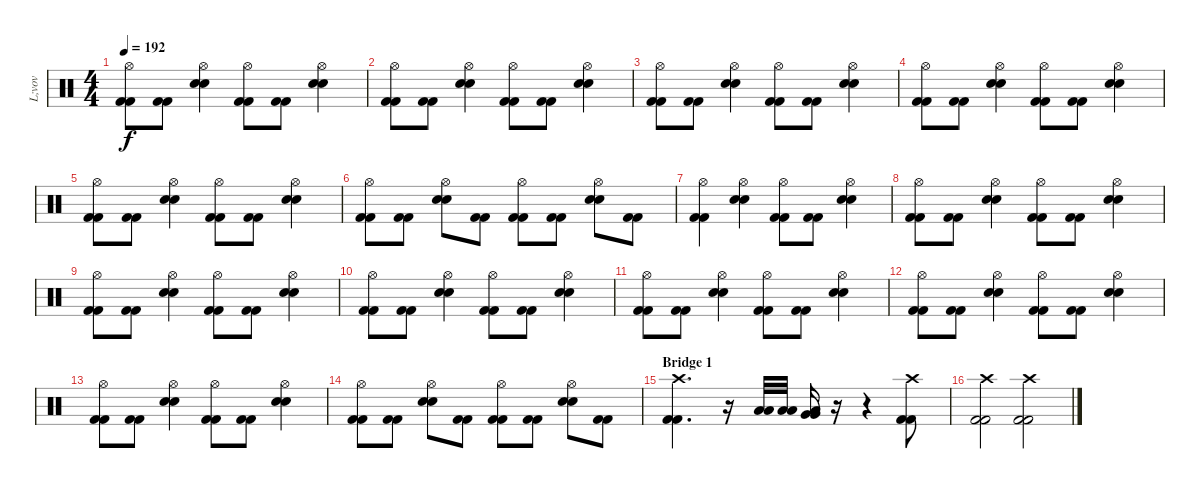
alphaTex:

\track ("L;vov" "L;vov") {instrument percussion}
\staff {score}
\articulation defaults
\ts (4 4)
\tempo 192
\clef neutral
\ks c
("Hi-Hat (open)" "Kick (hit) 2" "Kick (hit) 2").8{dy f} ("Kick (hit) 2" "Kick (hit) 2").8 ("Hi-Hat (open)" "Electric Snare (hit)" "Electric Snare (hit)").4 ("Hi-Hat (open)" "Kick (hit) 2" "Kick (hit) 2").8 ("Kick (hit) 2" "Kick (hit) 2").8 ("Hi-Hat (open)" "Electric Snare (hit)" "Electric Snare (hit)").4 |
("Hi-Hat (open)" "Kick (hit) 2" "Kick (hit) 2").8 ("Kick (hit) 2" "Kick (hit) 2").8 ("Hi-Hat (open)" "Electric Snare (hit)" "Electric Snare (hit)").4 ("Hi-Hat (open)" "Kick (hit) 2" "Kick (hit) 2").8 ("Kick (hit) 2" "Kick (hit) 2").8 ("Hi-Hat (open)" "Electric Snare (hit)" "Electric Snare (hit)").4 |
("Hi-Hat (open)" "Kick (hit) 2" "Kick (hit) 2").8 ("Kick (hit) 2" "Kick (hit) 2").8 ("Hi-Hat (open)" "Electric Snare (hit)" "Electric Snare (hit)").4 ("Hi-Hat (open)" "Kick (hit) 2" "Kick (hit) 2").8 ("Kick (hit) 2" "Kick (hit) 2").8 ("Hi-Hat (open)" "Electric Snare (hit)" "Electric Snare (hit)").4 |
("Hi-Hat (open)" "Kick (hit) 2" "Kick (hit) 2").8 ("Kick (hit) 2" "Kick (hit) 2").8 ("Hi-Hat (open)" "Electric Snare (hit)" "Electric Snare (hit)").4 ("Hi-Hat (open)" "Kick (hit) 2" "Kick (hit) 2").8 ("Kick (hit) 2" "Kick (hit) 2").8 ("Hi-Hat (open)" "Electric Snare (hit)" "Electric Snare (hit)").4 |
("Hi-Hat (open)" "Kick (hit) 2" "Kick (hit) 2").8 ("Kick (hit) 2" "Kick (hit) 2").8 ("Hi-Hat (open)" "Electric Snare (hit)" "Electric Snare (hit)").4 ("Hi-Hat (open)" "Kick (hit) 2" "Kick (hit) 2").8 ("Kick (hit) 2" "Kick (hit) 2").8 ("Hi-Hat (open)" "Electric Snare (hit)" "Electric Snare (hit)").4 |
("Hi-Hat (open)" "Kick (hit) 2" "Kick (hit) 2").8 ("Kick (hit) 2" "Kick (hit) 2").8 ("Hi-Hat (open)" "Electric Snare (hit)" "Electric Snare (hit)").8 ("Kick (hit) 2" "Kick (hit) 2").8 ("Hi-Hat (open)" "Kick (hit) 2" "Kick (hit) 2").8 ("Kick (hit) 2" "Kick (hit) 2").8 ("Hi-Hat (open)" "Electric Snare (hit)" "Electric Snare (hit)").8 ("Kick (hit) 2" "Kick (hit) 2").8 |
("Hi-Hat (open)" "Kick (hit) 2" "Kick (hit) 2").4 ("Hi-Hat (open)" "Electric Snare (hit)" "Electric Snare (hit)").4 ("Hi-Hat (open)" "Kick (hit) 2" "Kick (hit) 2").8 ("Kick (hit) 2" "Kick (hit) 2").8 ("Hi-Hat (open)" "Electric Snare (hit)" "Electric Snare (hit)").4 |
("Hi-Hat (open)" "Kick (hit) 2" "Kick (hit) 2").8 ("Kick (hit) 2" "Kick (hit) 2").8 ("Hi-Hat (open)" "Electric Snare (hit)" "Electric Snare (hit)").4 ("Hi-Hat (open)" "Kick (hit) 2" "Kick (hit) 2").8 ("Kick (hit) 2" "Kick (hit) 2").8 ("Hi-Hat (open)" "Electric Snare (hit)" "Electric Snare (hit)").4 |
("Hi-Hat (open)" "Kick (hit) 2" "Kick (hit) 2").8 ("Kick (hit) 2" "Kick (hit) 2").8 ("Hi-Hat (open)" "Electric Snare (hit)" "Electric Snare (hit)").4 ("Hi-Hat (open)" "Kick (hit) 2" "Kick (hit) 2").8 ("Kick (hit) 2" "Kick (hit) 2").8 ("Hi-Hat (open)" "Electric Snare (hit)" "Electric Snare (hit)").4 |
("Hi-Hat (open)" "Kick (hit) 2" "Kick (hit) 2").8 ("Kick (hit) 2" "Kick (hit) 2").8 ("Hi-Hat (open)" "Electric Snare (hit)" "Electric Snare (hit)").4 ("Hi-Hat (open)" "Kick (hit) 2" "Kick (hit) 2").8 ("Kick (hit) 2" "Kick (hit) 2").8 ("Hi-Hat (open)" "Electric Snare (hit)" "Electric Snare (hit)").4 |
("Hi-Hat (open)" "Kick (hit) 2" "Kick (hit) 2").8 ("Kick (hit) 2" "Kick (hit) 2").8 ("Hi-Hat (open)" "Electric Snare (hit)" "Electric Snare (hit)").4 ("Hi-Hat (open)" "Kick (hit) 2" "Kick (hit) 2").8 ("Kick (hit) 2" "Kick (hit) 2").8 ("Hi-Hat (open)" "Electric Snare (hit)" "Electric Snare (hit)").4 |
("Hi-Hat (open)" "Kick (hit) 2" "Kick (hit) 2").8 ("Kick (hit) 2" "Kick (hit) 2").8 ("Hi-Hat (open)" "Electric Snare (hit)" "Electric Snare (hit)").4 ("Hi-Hat (open)" "Kick (hit) 2" "Kick (hit) 2").8 ("Kick (hit) 2" "Kick (hit) 2").8 ("Hi-Hat (open)" "Electric Snare (hit)" "Electric Snare (hit)").4 |
("Hi-Hat (open)" "Kick (hit) 2" "Kick (hit) 2").8 ("Kick (hit) 2" "Kick (hit) 2").8 ("Hi-Hat (open)" "Electric Snare (hit)" "Electric Snare (hit)").4 ("Hi-Hat (open)" "Kick (hit) 2" "Kick (hit) 2").8 ("Kick (hit) 2" "Kick (hit) 2").8 ("Hi-Hat (open)" "Electric Snare (hit)" "Electric Snare (hit)").4 |
("Hi-Hat (open)" "Kick (hit) 2" "Kick (hit) 2").8 ("Kick (hit) 2" "Kick (hit) 2").8 ("Hi-Hat (open)" "Electric Snare (hit)" "Electric Snare (hit)").8 ("Kick (hit) 2" "Kick (hit) 2").8 ("Hi-Hat (open)" "Kick (hit) 2" "Kick (hit) 2").8 ("Kick (hit) 2" "Kick (hit) 2").8 ("Hi-Hat (open)" "Electric Snare (hit)" "Electric Snare (hit)").8 ("Kick (hit) 2" "Kick (hit) 2").8 |
\section ("" "Bridge 1")
("Crash high (hit)" "Kick (hit) 2" "Kick (hit) 2").4{d} r.16 ("Low Tom (hit)" "Low Tom (hit)").32 ("Low Tom (hit)" "Low Tom (hit)").32 ("Low Tom (hit)" "Very Low Tom (hit)" "Very Low Tom (hit)").16 r.16 r.4 ("Crash high (hit)" "Kick (hit) 2" "Kick (hit) 2").8 |
("Crash high (hit)" "Kick (hit) 2" "Kick (hit) 2").2 ("Crash high (hit)" "Kick (hit) 2" "Kick (hit) 2").2
